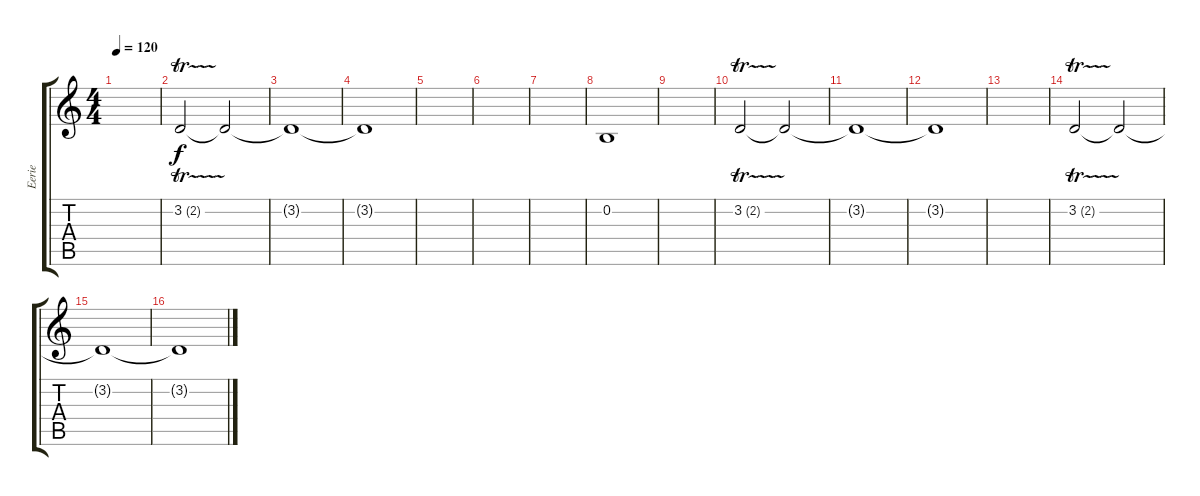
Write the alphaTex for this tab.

\track ("Eerie" "Eerie") {instrument mutedtrumpet}
\staff {score tabs}
\tuning (E4 B3 G3 D3 A2 E2) {hide}
\ts (4 4)
\tempo 120
\clef g2
\ks c
|
3.2{tr (2 32)}.2 3.2{t}.2 |
3.2{t}.1 |
3.2{t}.1 |
|
|
|
0.2.1 |
|
3.2{tr (2 32)}.2 3.2{t}.2 |
3.2{t}.1 |
3.2{t}.1 |
|
3.2{tr (2 32)}.2 3.2{t}.2 |
3.2{t}.1 |
3.2{t}.1
